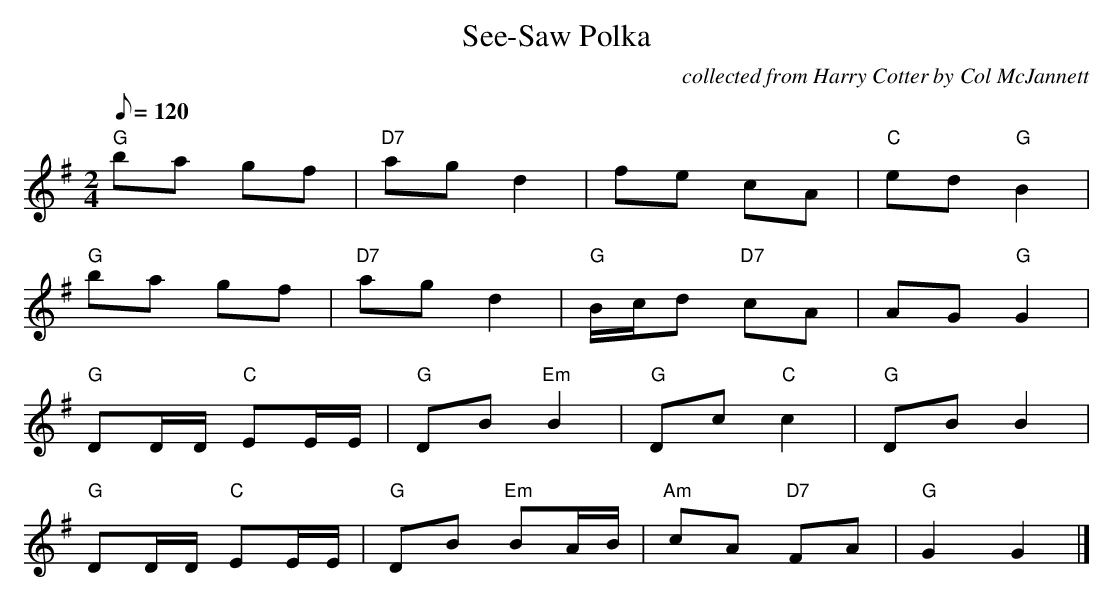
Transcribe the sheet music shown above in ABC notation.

X:1
T:See-Saw Polka
C:collected from Harry Cotter by Col McJannett
M:2/4
L:1/8
Q:120
K:G
"G"ba gf|"D7"ag d2|fe cA|"C"ed "G"B2|
"G"ba gf|"D7"ag d2|"G"B/c/d "D7"cA|AG "G"G2|
"G"DD/D/ "C"EE/E/|"G"DB "Em"B2|"G"Dc "C"c2|"G"DB B2|
"G"DD/D/ "C"EE/E/|"G"DB "Em"BA/B/|"Am"cA "D7"FA|"G"G2G2|]
